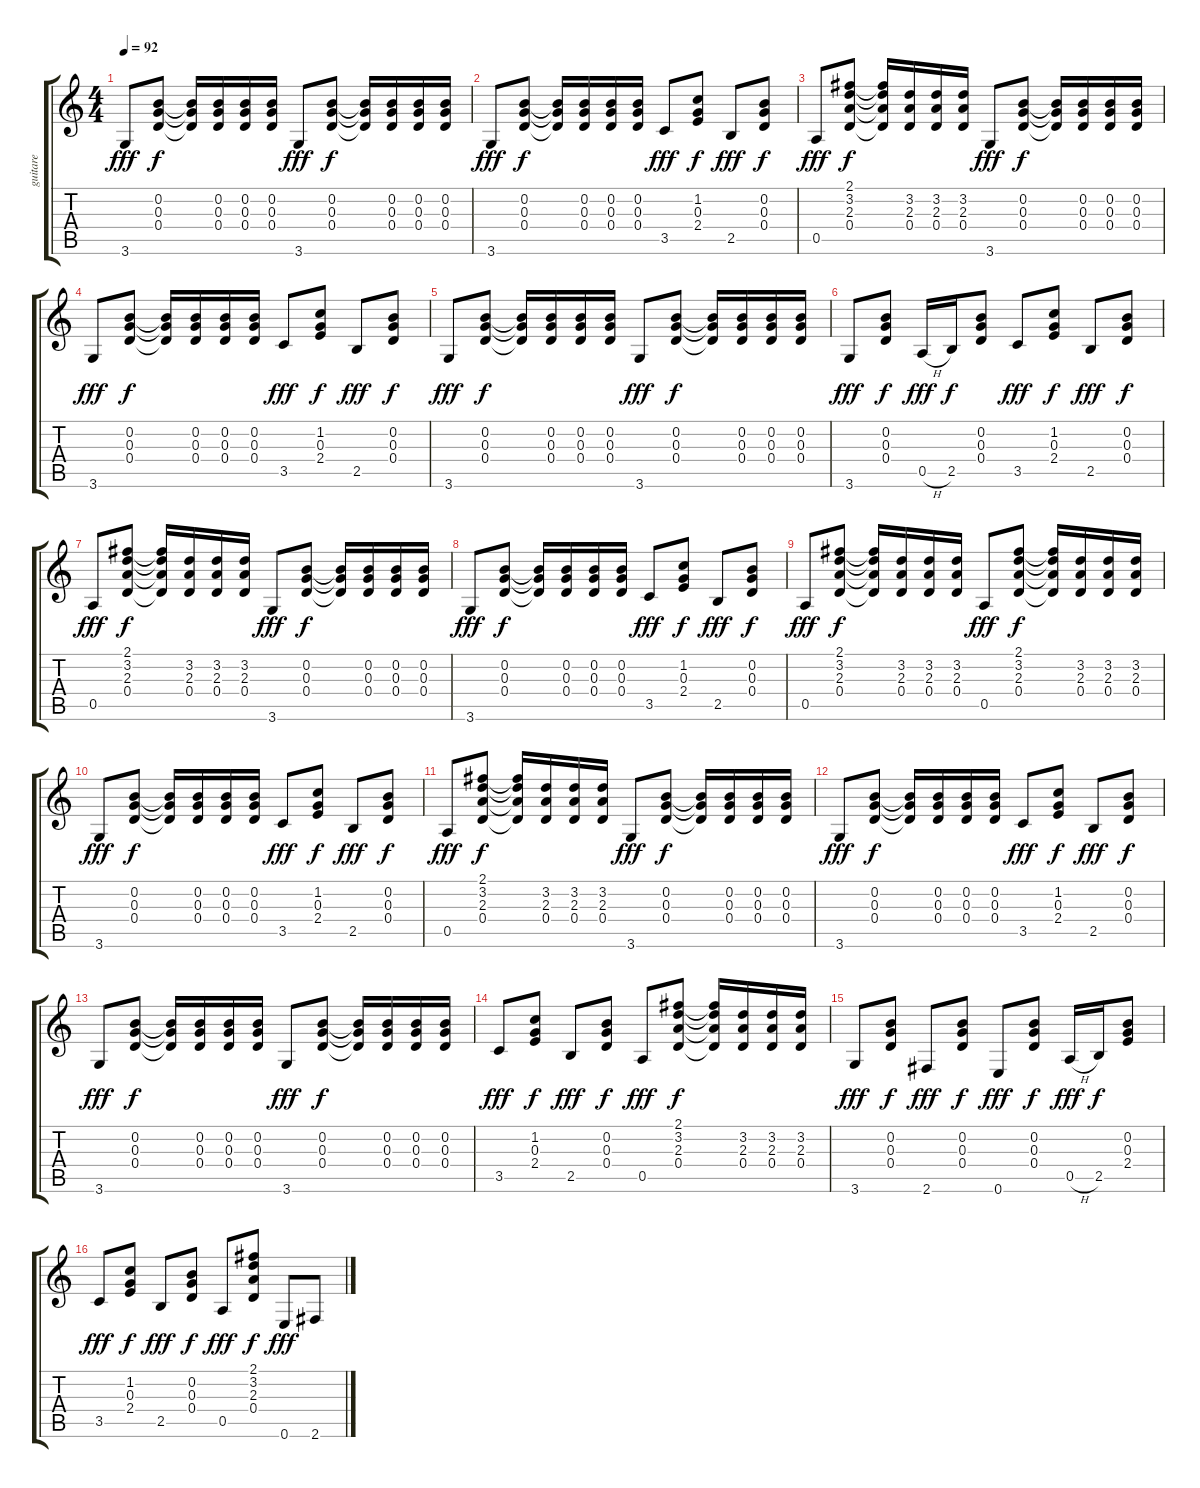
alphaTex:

\track ("guitare" "guitare") {instrument acousticguitarnylon}
\staff {score tabs}
\tuning (E4 B3 G3 D3 A2 E2) {hide}
\ts (4 4)
\tempo 92
\clef g2
\ks c
3.6.8{dy fff instrument acousticguitarnylon} (0.2 0.3 0.4).8{dy f} (0.2{t} 0.3{t} 0.4{t}).16 (0.2 0.3 0.4).16 (0.2 0.3 0.4).16 (0.2 0.3 0.4).16 3.6.8{dy fff} (0.2 0.3 0.4).8{dy f} (0.2{t} 0.3{t} 0.4{t}).16 (0.2 0.3 0.4).16 (0.2 0.3 0.4).16 (0.2 0.3 0.4).16 |
3.6.8{dy fff} (0.2 0.3 0.4).8{dy f} (0.2{t} 0.3{t} 0.4{t}).16 (0.2 0.3 0.4).16 (0.2 0.3 0.4).16 (0.2 0.3 0.4).16 3.5.8{dy fff} (1.2 0.3 2.4).8{dy f} 2.5.8{dy fff} (0.2 0.3 0.4).8{dy f} |
0.5.8{dy fff} (2.1 3.2 2.3 0.4).8{dy f} (2.1{t} 3.2{t} 2.3{t} 0.4{t}).16 (3.2 2.3 0.4).16 (3.2 2.3 0.4).16 (3.2 2.3 0.4).16 3.6.8{dy fff} (0.2 0.3 0.4).8{dy f} (0.2{t} 0.3{t} 0.4{t}).16 (0.2 0.3 0.4).16 (0.2 0.3 0.4).16 (0.2 0.3 0.4).16 |
3.6.8{dy fff} (0.2 0.3 0.4).8{dy f} (0.2{t} 0.3{t} 0.4{t}).16 (0.2 0.3 0.4).16 (0.2 0.3 0.4).16 (0.2 0.3 0.4).16 3.5.8{dy fff} (1.2 0.3 2.4).8{dy f} 2.5.8{dy fff} (0.2 0.3 0.4).8{dy f} |
3.6.8{dy fff} (0.2 0.3 0.4).8{dy f} (0.2{t} 0.3{t} 0.4{t}).16 (0.2 0.3 0.4).16 (0.2 0.3 0.4).16 (0.2 0.3 0.4).16 3.6.8{dy fff} (0.2 0.3 0.4).8{dy f} (0.2{t} 0.3{t} 0.4{t}).16 (0.2 0.3 0.4).16 (0.2 0.3 0.4).16 (0.2 0.3 0.4).16 |
3.6.8{dy fff} (0.2 0.3 0.4).8{dy f} 0.5{h}.16{dy fff} 2.5.16{dy f} (0.2 0.3 0.4).8 3.5.8{dy fff} (1.2 0.3 2.4).8{dy f} 2.5.8{dy fff} (0.2 0.3 0.4).8{dy f} |
0.5.8{dy fff} (2.1 3.2 2.3 0.4).8{dy f} (2.1{t} 3.2{t} 2.3{t} 0.4{t}).16 (3.2 2.3 0.4).16 (3.2 2.3 0.4).16 (3.2 2.3 0.4).16 3.6.8{dy fff} (0.2 0.3 0.4).8{dy f} (0.2{t} 0.3{t} 0.4{t}).16 (0.2 0.3 0.4).16 (0.2 0.3 0.4).16 (0.2 0.3 0.4).16 |
3.6.8{dy fff} (0.2 0.3 0.4).8{dy f} (0.2{t} 0.3{t} 0.4{t}).16 (0.2 0.3 0.4).16 (0.2 0.3 0.4).16 (0.2 0.3 0.4).16 3.5.8{dy fff} (1.2 0.3 2.4).8{dy f} 2.5.8{dy fff} (0.2 0.3 0.4).8{dy f} |
0.5.8{dy fff} (2.1 3.2 2.3 0.4).8{dy f} (2.1{t} 3.2{t} 2.3{t} 0.4{t}).16 (3.2 2.3 0.4).16 (3.2 2.3 0.4).16 (3.2 2.3 0.4).16 0.5.8{dy fff} (2.1 3.2 2.3 0.4).8{dy f} (2.1{t} 3.2{t} 2.3{t} 0.4{t}).16 (3.2 2.3 0.4).16 (3.2 2.3 0.4).16 (3.2 2.3 0.4).16 |
3.6.8{dy fff} (0.2 0.3 0.4).8{dy f} (0.2{t} 0.3{t} 0.4{t}).16 (0.2 0.3 0.4).16 (0.2 0.3 0.4).16 (0.2 0.3 0.4).16 3.5.8{dy fff} (1.2 0.3 2.4).8{dy f} 2.5.8{dy fff} (0.2 0.3 0.4).8{dy f} |
0.5.8{dy fff} (2.1 3.2 2.3 0.4).8{dy f} (2.1{t} 3.2{t} 2.3{t} 0.4{t}).16 (3.2 2.3 0.4).16 (3.2 2.3 0.4).16 (3.2 2.3 0.4).16 3.6.8{dy fff} (0.2 0.3 0.4).8{dy f} (0.2{t} 0.3{t} 0.4{t}).16 (0.2 0.3 0.4).16 (0.2 0.3 0.4).16 (0.2 0.3 0.4).16 |
3.6.8{dy fff} (0.2 0.3 0.4).8{dy f} (0.2{t} 0.3{t} 0.4{t}).16 (0.2 0.3 0.4).16 (0.2 0.3 0.4).16 (0.2 0.3 0.4).16 3.5.8{dy fff} (1.2 0.3 2.4).8{dy f} 2.5.8{dy fff} (0.2 0.3 0.4).8{dy f} |
3.6.8{dy fff} (0.2 0.3 0.4).8{dy f} (0.2{t} 0.3{t} 0.4{t}).16 (0.2 0.3 0.4).16 (0.2 0.3 0.4).16 (0.2 0.3 0.4).16 3.6.8{dy fff} (0.2 0.3 0.4).8{dy f} (0.2{t} 0.3{t} 0.4{t}).16 (0.2 0.3 0.4).16 (0.2 0.3 0.4).16 (0.2 0.3 0.4).16 |
3.5.8{dy fff} (1.2 0.3 2.4).8{dy f} 2.5.8{dy fff} (0.2 0.3 0.4).8{dy f} 0.5.8{dy fff} (2.1 3.2 2.3 0.4).8{dy f} (2.1{t} 3.2{t} 2.3{t} 0.4{t}).16 (3.2 2.3 0.4).16 (3.2 2.3 0.4).16 (3.2 2.3 0.4).16 |
3.6.8{dy fff} (0.2 0.3 0.4).8{dy f} 2.6.8{dy fff} (0.2 0.3 0.4).8{dy f} 0.6.8{dy fff} (0.2 0.3 0.4).8{dy f} 0.5{h}.16{dy fff} 2.5.16{dy f} (0.2 0.3 2.4).8 |
3.5.8{dy fff} (1.2 0.3 2.4).8{dy f} 2.5.8{dy fff} (0.2 0.3 0.4).8{dy f} 0.5.8{dy fff} (2.1 3.2 2.3 0.4).8{dy f} 0.6.8{dy fff} 2.6.8
